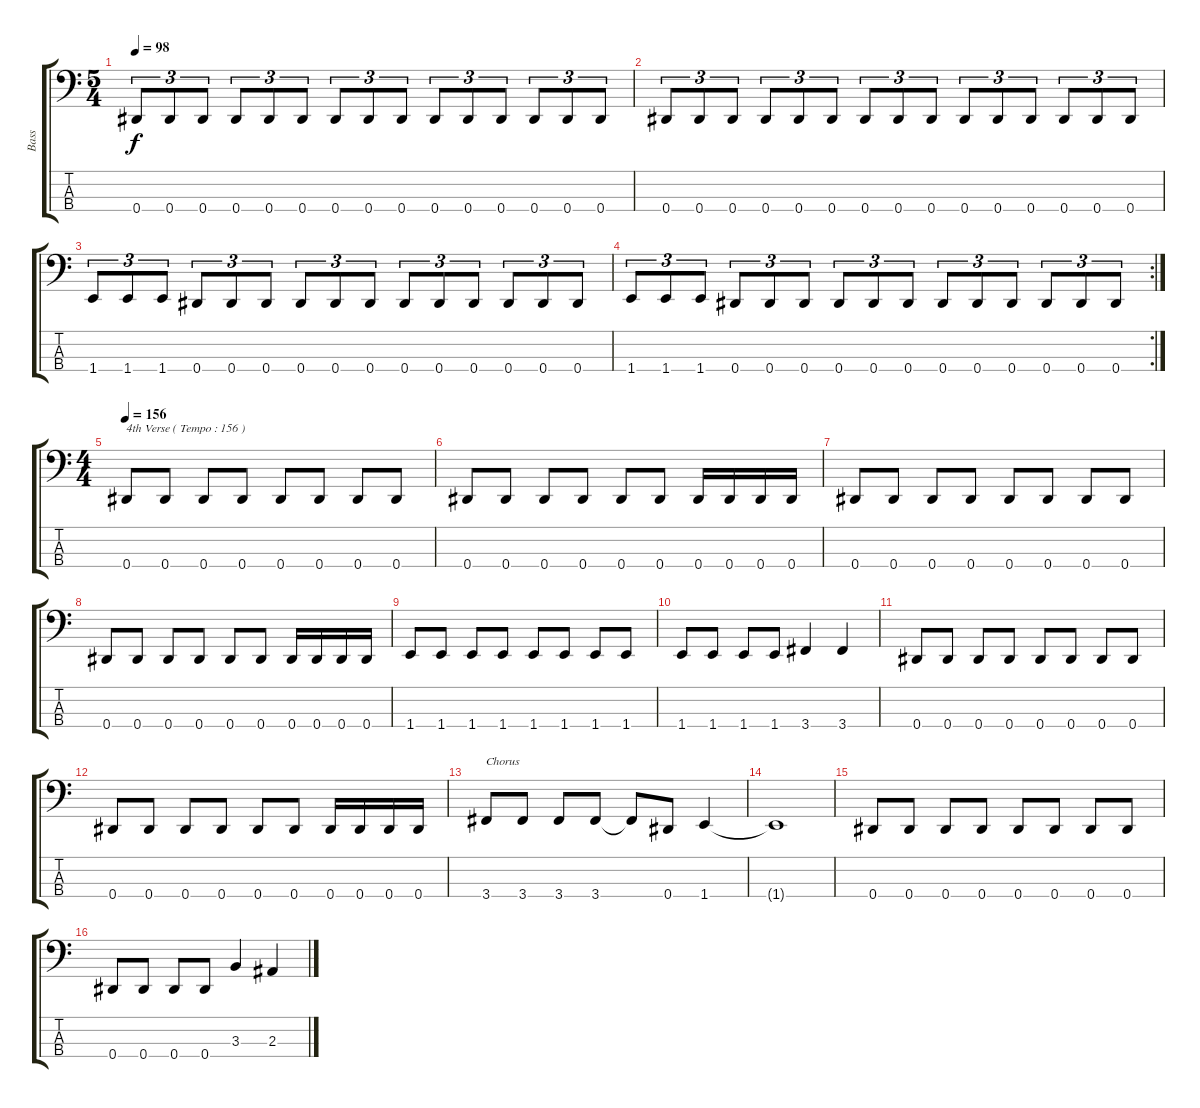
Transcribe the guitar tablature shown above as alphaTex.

\track ("Bass" "Bass") {instrument slapbass2}
\staff {score tabs}
\tuning (Gb2 Db2 Ab1 Eb1) {hide}
\ts (5 4)
\tempo 98
\clef f4
\ks c
0.4.8{tu (3 2) dy f} 0.4.8{tu (3 2)} 0.4.8{tu (3 2)} 0.4.8{tu (3 2)} 0.4.8{tu (3 2)} 0.4.8{tu (3 2)} 0.4.8{tu (3 2)} 0.4.8{tu (3 2)} 0.4.8{tu (3 2)} 0.4.8{tu (3 2)} 0.4.8{tu (3 2)} 0.4.8{tu (3 2)} 0.4.8{tu (3 2)} 0.4.8{tu (3 2)} 0.4.8{tu (3 2)} |
0.4.8{tu (3 2)} 0.4.8{tu (3 2)} 0.4.8{tu (3 2)} 0.4.8{tu (3 2)} 0.4.8{tu (3 2)} 0.4.8{tu (3 2)} 0.4.8{tu (3 2)} 0.4.8{tu (3 2)} 0.4.8{tu (3 2)} 0.4.8{tu (3 2)} 0.4.8{tu (3 2)} 0.4.8{tu (3 2)} 0.4.8{tu (3 2)} 0.4.8{tu (3 2)} 0.4.8{tu (3 2)} |
1.4.8{tu (3 2)} 1.4.8{tu (3 2)} 1.4.8{tu (3 2)} 0.4.8{tu (3 2)} 0.4.8{tu (3 2)} 0.4.8{tu (3 2)} 0.4.8{tu (3 2)} 0.4.8{tu (3 2)} 0.4.8{tu (3 2)} 0.4.8{tu (3 2)} 0.4.8{tu (3 2)} 0.4.8{tu (3 2)} 0.4.8{tu (3 2)} 0.4.8{tu (3 2)} 0.4.8{tu (3 2)} |
\rc 2
1.4.8{tu (3 2)} 1.4.8{tu (3 2)} 1.4.8{tu (3 2)} 0.4.8{tu (3 2)} 0.4.8{tu (3 2)} 0.4.8{tu (3 2)} 0.4.8{tu (3 2)} 0.4.8{tu (3 2)} 0.4.8{tu (3 2)} 0.4.8{tu (3 2)} 0.4.8{tu (3 2)} 0.4.8{tu (3 2)} 0.4.8{tu (3 2)} 0.4.8{tu (3 2)} 0.4.8{tu (3 2)} |
\ts (4 4)
\tempo 156
0.4.8{txt "4th Verse ( Tempo : 156 )"} 0.4.8 0.4.8 0.4.8 0.4.8 0.4.8 0.4.8 0.4.8 |
0.4.8 0.4.8 0.4.8 0.4.8 0.4.8 0.4.8 0.4.16 0.4.16 0.4.16 0.4.16 |
0.4.8 0.4.8 0.4.8 0.4.8 0.4.8 0.4.8 0.4.8 0.4.8 |
0.4.8 0.4.8 0.4.8 0.4.8 0.4.8 0.4.8 0.4.16 0.4.16 0.4.16 0.4.16 |
1.4.8 1.4.8 1.4.8 1.4.8 1.4.8 1.4.8 1.4.8 1.4.8 |
1.4.8 1.4.8 1.4.8 1.4.8 3.4.4 3.4.4 |
0.4.8 0.4.8 0.4.8 0.4.8 0.4.8 0.4.8 0.4.8 0.4.8 |
0.4.8 0.4.8 0.4.8 0.4.8 0.4.8 0.4.8 0.4.16 0.4.16 0.4.16 0.4.16 |
3.4.8{txt "Chorus"} 3.4.8 3.4.8 3.4.8 3.4{t}.8 0.4.8 1.4.4 |
1.4{t}.1 |
0.4.8 0.4.8 0.4.8 0.4.8 0.4.8 0.4.8 0.4.8 0.4.8 |
0.4.8 0.4.8 0.4.8 0.4.8 3.3.4 2.3.4
